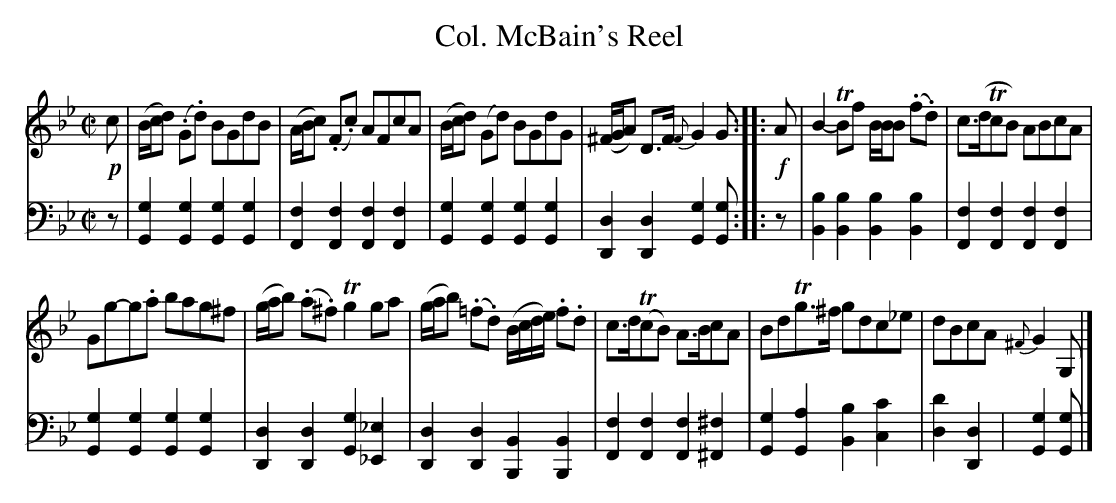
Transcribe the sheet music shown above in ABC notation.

X:1
T: Col. McBain's Reel
M: C|
L: 1/8
K: Gm
V: 1 staves=2
!p!c |\
(B/c/d) (.G.d) BGdB | (A/B/c) (.F.c) AFcA |\
(B/c/d) (Gd) BGdG | (^F/G/A) D>F {F}G2G :: !f!A |\
B2-TBf B/B/B (.f.d) | c>(dTcB) ABcA |
Gg-g.a bag^f | (g/a/b) (.a.^f) Tg2ga |\
(g/a/b) (.=f.d) (B/c/d/e/) .f.d | c>d(TcB) A>BcA |\
BdTg>^f gdc_e |  dBcA {^F}G2G, |]
V: 2 clef=bass middle=d
z |\
[g2G2][g2G2] [g2G2][g2G2] | [f2F2][f2F2] [f2F2][f2F2] |\
[g2G2][g2G2] [g2G2][g2G2] | [d2D2][d2D2] [g2G2][gG] :: z |\
[b2B2][b2B2] [b2B2][b2B2] | [f2F2][f2F2] [f2F2][f2F2] |
[g2G2][g2G2] [g2G2][g2G2] | [d2D2][d2D2] [g2G2][_e2_E2] |\
[d2D2][d2D2] [B2B,2][B2B,2] | [f2F2][f2F2] [f2F2][^f2^F2] |
[g2G2][a2G2] [b2B2][c'2c2] | [d'2d2][d2D2] | [g2G2][gG] |]
